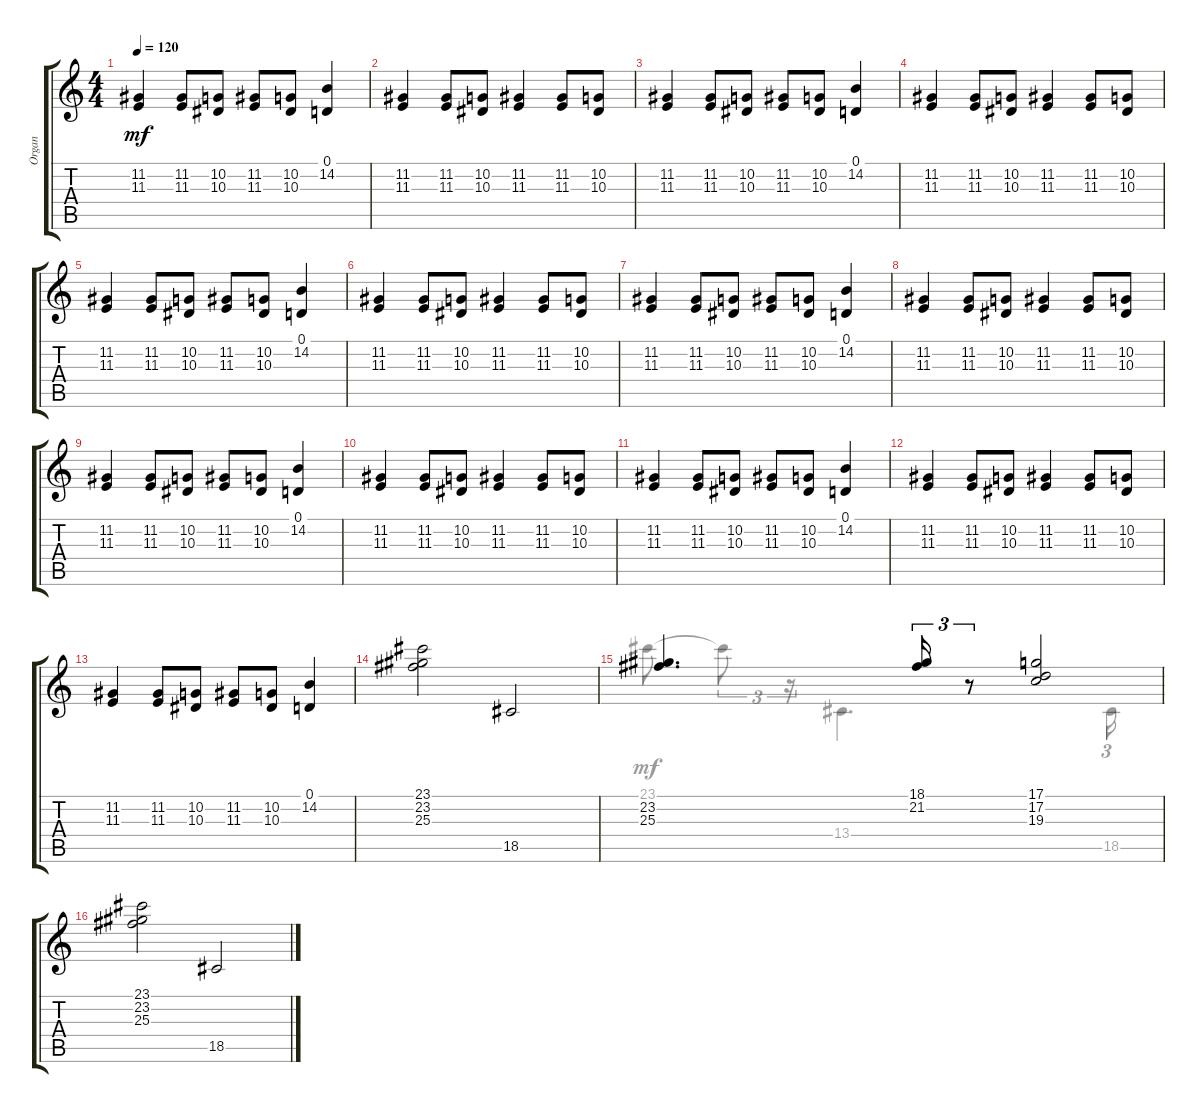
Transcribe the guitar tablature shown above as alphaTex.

\track ("Organ" "Organ") {instrument rockorgan}
\staff {score tabs}
\tuning (D4 A3 F3 C3 G2 C2) {hide}
\voice
\ts (4 4)
\tempo 120
\clef g2
\ks aminor
(11.2 11.3).4{dy mf} (11.2 11.3).8 (10.2 10.3).8 (11.2 11.3).8 (10.2 10.3).8 (0.1 14.2).4 |
(11.2 11.3).4 (11.2 11.3).8 (10.2 10.3).8 (11.2 11.3).4 (11.2 11.3).8 (10.2 10.3).8 |
(11.2 11.3).4 (11.2 11.3).8 (10.2 10.3).8 (11.2 11.3).8 (10.2 10.3).8 (0.1 14.2).4 |
(11.2 11.3).4 (11.2 11.3).8 (10.2 10.3).8 (11.2 11.3).4 (11.2 11.3).8 (10.2 10.3).8 |
(11.2 11.3).4 (11.2 11.3).8 (10.2 10.3).8 (11.2 11.3).8 (10.2 10.3).8 (0.1 14.2).4 |
(11.2 11.3).4 (11.2 11.3).8 (10.2 10.3).8 (11.2 11.3).4 (11.2 11.3).8 (10.2 10.3).8 |
(11.2 11.3).4 (11.2 11.3).8 (10.2 10.3).8 (11.2 11.3).8 (10.2 10.3).8 (0.1 14.2).4 |
(11.2 11.3).4 (11.2 11.3).8 (10.2 10.3).8 (11.2 11.3).4 (11.2 11.3).8 (10.2 10.3).8 |
(11.2 11.3).4 (11.2 11.3).8 (10.2 10.3).8 (11.2 11.3).8 (10.2 10.3).8 (0.1 14.2).4 |
(11.2 11.3).4 (11.2 11.3).8 (10.2 10.3).8 (11.2 11.3).4 (11.2 11.3).8 (10.2 10.3).8 |
(11.2 11.3).4 (11.2 11.3).8 (10.2 10.3).8 (11.2 11.3).8 (10.2 10.3).8 (0.1 14.2).4 |
(11.2 11.3).4 (11.2 11.3).8 (10.2 10.3).8 (11.2 11.3).4 (11.2 11.3).8 (10.2 10.3).8 |
(11.2 11.3).4 (11.2 11.3).8 (10.2 10.3).8 (11.2 11.3).8 (10.2 10.3).8 (0.1 14.2).4 |
(23.1 23.2 25.3).2 18.5.2 |
(23.2 25.3).4{d} (18.1 21.2).16{tu (3 2)} r.8{tu (3 2)} (17.1 17.2 19.3).2 |
(23.1 23.2 25.3).2 18.5.2
\voice
\clef g2
\ottava regular
\simile none
\ks aminor
|
|
|
|
|
|
|
|
|
|
|
|
|
|
23.1.8 23.1{t}.8{tu (3 2)} r.16{tu (3 2)} 13.4.4{d} 18.5.16{tu (3 2)} |
